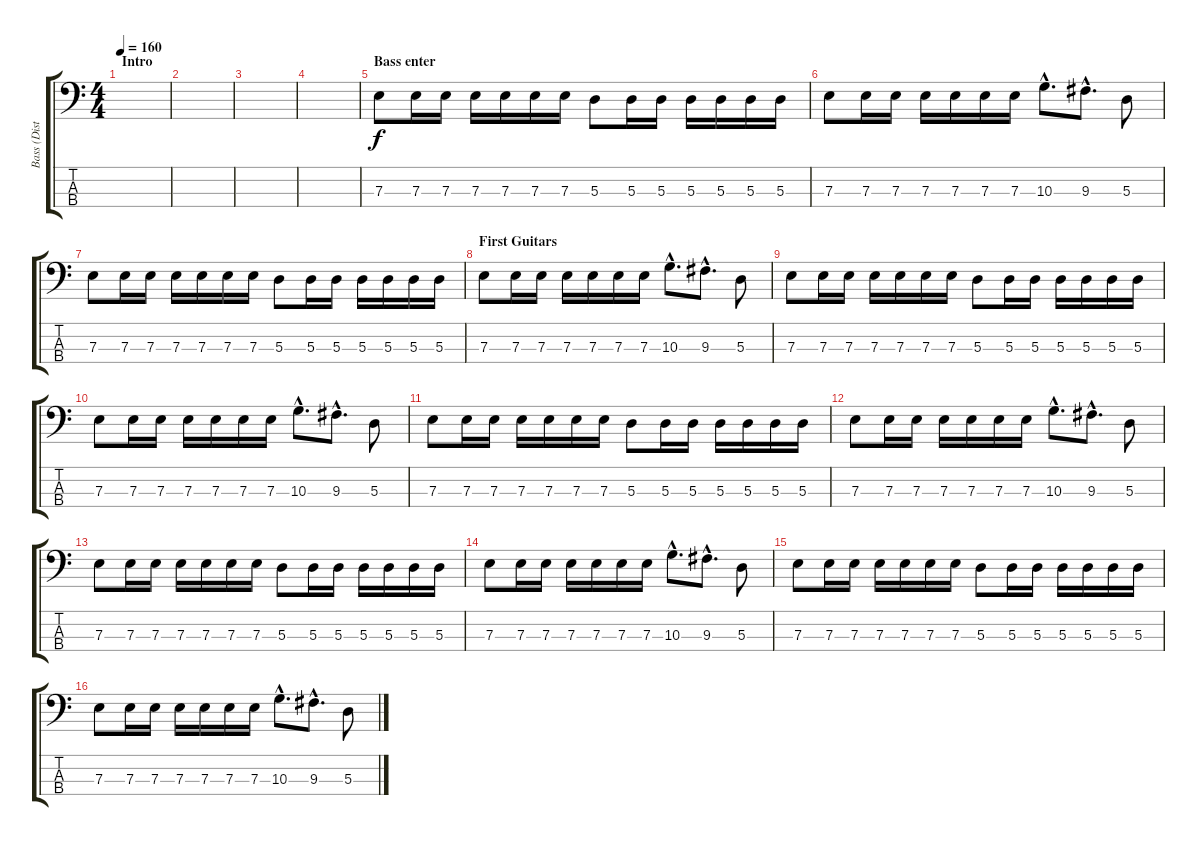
\track ("Bass (Distorted)" "Bass (Dist") {instrument overdrivenguitar}
\staff {score tabs}
\tuning (G2 D2 A1 E1) {hide}
\ts (4 4)
\section ("" "Intro")
\tempo 160
\clef f4
\ks c
|
|
|
|
\section ("" "Bass enter")
7.3.8 7.3.16 7.3.16 7.3.16 7.3.16 7.3.16 7.3.16 5.3.8 5.3.16 5.3.16 5.3.16 5.3.16 5.3.16 5.3.16 |
7.3.8 7.3.16 7.3.16 7.3.16 7.3.16 7.3.16 7.3.16 10.3{hac}.8{d} 9.3{hac}.8{d} 5.3.8 |
7.3.8 7.3.16 7.3.16 7.3.16 7.3.16 7.3.16 7.3.16 5.3.8 5.3.16 5.3.16 5.3.16 5.3.16 5.3.16 5.3.16 |
\section ("" "First Guitars")
7.3.8 7.3.16 7.3.16 7.3.16 7.3.16 7.3.16 7.3.16 10.3{hac}.8{d} 9.3{hac}.8{d} 5.3.8 |
7.3.8 7.3.16 7.3.16 7.3.16 7.3.16 7.3.16 7.3.16 5.3.8 5.3.16 5.3.16 5.3.16 5.3.16 5.3.16 5.3.16 |
7.3.8 7.3.16 7.3.16 7.3.16 7.3.16 7.3.16 7.3.16 10.3{hac}.8{d} 9.3{hac}.8{d} 5.3.8 |
7.3.8 7.3.16 7.3.16 7.3.16 7.3.16 7.3.16 7.3.16 5.3.8 5.3.16 5.3.16 5.3.16 5.3.16 5.3.16 5.3.16 |
7.3.8 7.3.16 7.3.16 7.3.16 7.3.16 7.3.16 7.3.16 10.3{hac}.8{d} 9.3{hac}.8{d} 5.3.8 |
7.3.8 7.3.16 7.3.16 7.3.16 7.3.16 7.3.16 7.3.16 5.3.8 5.3.16 5.3.16 5.3.16 5.3.16 5.3.16 5.3.16 |
7.3.8 7.3.16 7.3.16 7.3.16 7.3.16 7.3.16 7.3.16 10.3{hac}.8{d} 9.3{hac}.8{d} 5.3.8 |
7.3.8 7.3.16 7.3.16 7.3.16 7.3.16 7.3.16 7.3.16 5.3.8 5.3.16 5.3.16 5.3.16 5.3.16 5.3.16 5.3.16 |
7.3.8 7.3.16 7.3.16 7.3.16 7.3.16 7.3.16 7.3.16 10.3{hac}.8{d} 9.3{hac}.8{d} 5.3.8
